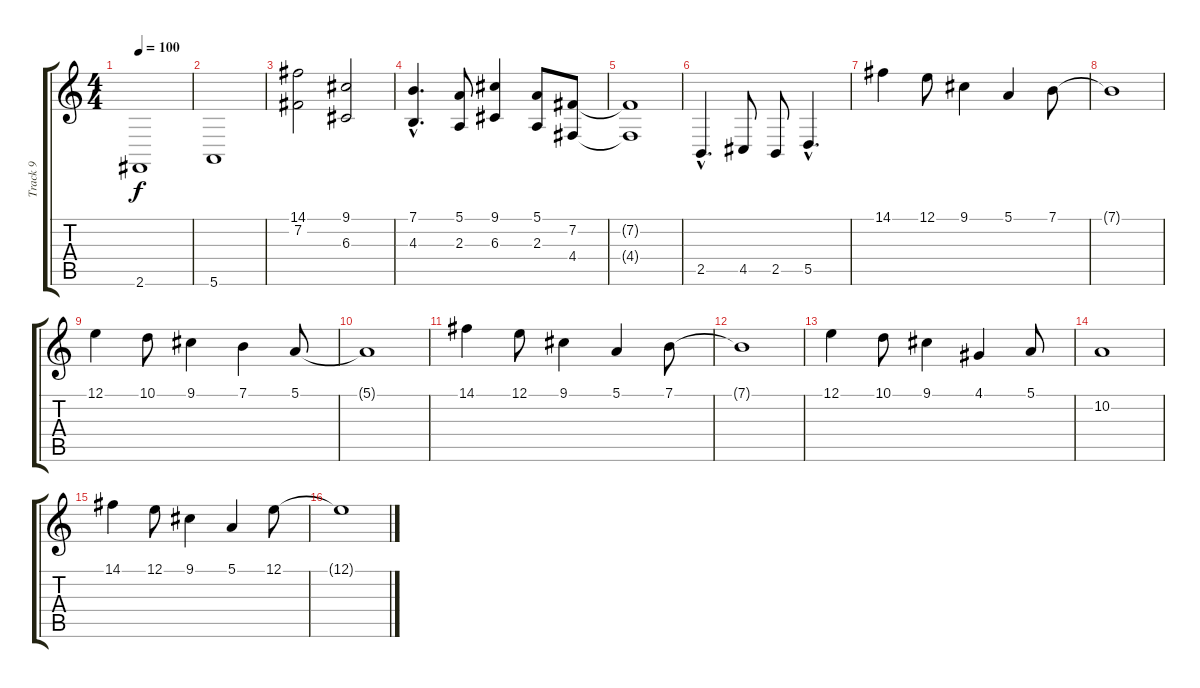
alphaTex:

\track ("Track 9" "Track 9") {instrument flute}
\staff {score tabs}
\tuning (E4 B3 G3 D3 A2 E2) {hide}
\ts (4 4)
\tempo 100
\clef g2
\ks c
2.6.1{dy f} |
5.6.1 |
(14.1 7.2).2 (9.1 6.3).2 |
(7.1{hac} 4.3{hac}).4{d} (5.1 2.3).8 (9.1 6.3).4 (5.1 2.3).8 (7.2 4.4).8 |
(7.2{t} 4.4{t}).1 |
2.5{hac}.4{d} 4.5.8 2.5.8 5.5{hac}.4{d} |
14.1.4 12.1.8 9.1.4 5.1.4 7.1.8 |
7.1{t}.1 |
12.1.4 10.1.8 9.1.4 7.1.4 5.1.8 |
5.1{t}.1 |
14.1.4 12.1.8 9.1.4 5.1.4 7.1.8 |
7.1{t}.1 |
12.1.4 10.1.8 9.1.4 4.1.4 5.1.8 |
10.2.1 |
14.1.4 12.1.8 9.1.4 5.1.4 12.1.8 |
12.1{t}.1
